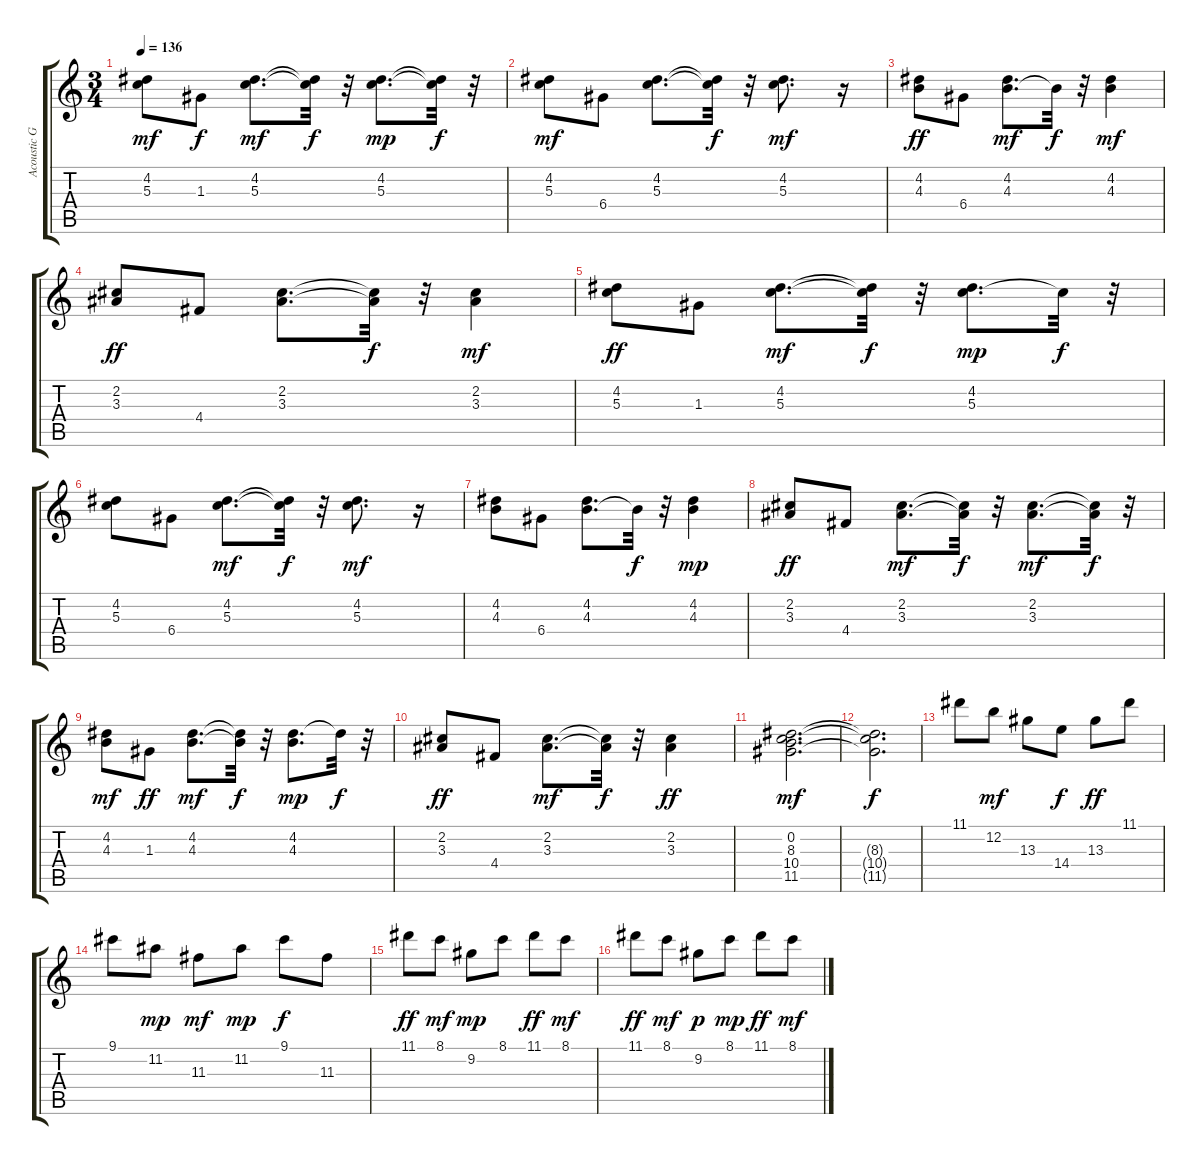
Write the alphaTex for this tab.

\track ("Acoustic Guitar" "Acoustic G") {instrument acousticguitarsteel}
\staff {score tabs}
\tuning (E4 B3 G3 D3 A2 E2) {hide}
\ts (3 4)
\tempo 136
\clef g2
\ks c
(4.2 5.3).8{dy mf} 1.3.8{dy f} (4.2 5.3).8{d dy mf} (4.2{t} 5.3{t}).32{dy f} r.32 (4.2 5.3).8{d dy mp} (4.2{t} 5.3{t}).32{dy f} r.32 |
(4.2 5.3).8{dy mf} 6.4.8 (4.2 5.3).8{d} (4.2{t} 5.3{t}).32{dy f} r.32 (4.2 5.3).8{d dy mf} r.16 |
(4.2 4.3).8{dy ff} 6.4.8 (4.2 4.3).8{d dy mf} 4.3{t}.32{dy f} r.32 (4.2 4.3).4{dy mf} |
(2.2 3.3).8{dy ff} 4.4.8 (2.2 3.3).8{d} (2.2{t} 3.3{t}).32{dy f} r.32 (2.2 3.3).4{dy mf} |
(4.2 5.3).8{dy ff} 1.3.8 (4.2 5.3).8{d dy mf} (4.2{t} 5.3{t}).32{dy f} r.32 (4.2 5.3).8{d dy mp} 5.3{t}.32{dy f} r.32 |
(4.2 5.3).8 6.4.8 (4.2 5.3).8{d dy mf} (4.2{t} 5.3{t}).32{dy f} r.32 (4.2 5.3).8{d dy mf} r.16 |
(4.2 4.3).8 6.4.8 (4.2 4.3).8{d} 4.3{t}.32{dy f} r.32 (4.2 4.3).4{dy mp} |
(2.2 3.3).8{dy ff} 4.4.8 (2.2 3.3).8{d dy mf} (2.2{t} 3.3{t}).32{dy f} r.32 (2.2 3.3).8{d dy mf} (2.2{t} 3.3{t}).32{dy f} r.32 |
(4.2 4.3).8{dy mf} 1.3.8{dy ff} (4.2 4.3).8{d dy mf} (4.2{t} 4.3{t}).32{dy f} r.32 (4.2 4.3).8{d dy mp} 4.2{t}.32{dy f} r.32 |
(2.2 3.3).8{dy ff} 4.4.8 (2.2 3.3).8{d dy mf} (2.2{t} 3.3{t}).32{dy f} r.32 (2.2 3.3).4{dy ff} |
(0.2 8.3 10.4 11.5).2{d dy mf} |
(8.3{t} 10.4{t} 11.5{t}).2{d dy f} |
11.1.8 12.2.8{dy mf} 13.3.8 14.4.8{dy f} 13.3.8{dy ff} 11.1.8 |
9.1.8 11.2.8{dy mp} 11.3.8{dy mf} 11.2.8{dy mp} 9.1.8{dy f} 11.3.8 |
11.1.8{dy ff} 8.1.8{dy mf} 9.2.8{dy mp} 8.1.8 11.1.8{dy ff} 8.1.8{dy mf} |
11.1.8{dy ff} 8.1.8{dy mf} 9.2.8{dy p} 8.1.8{dy mp} 11.1.8{dy ff} 8.1.8{dy mf}
